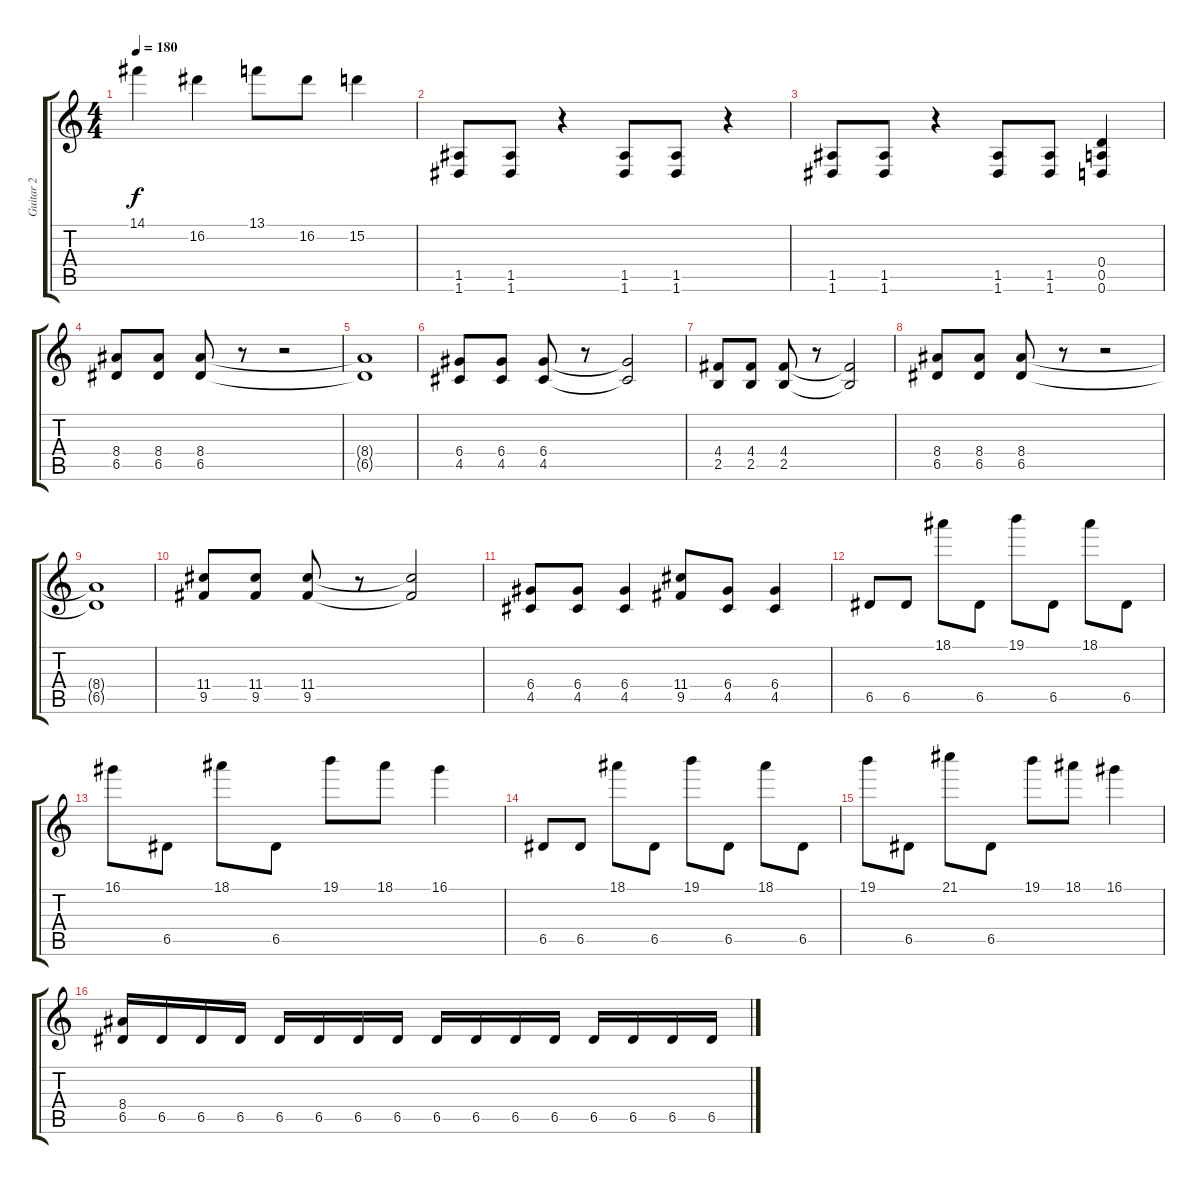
\track ("Guitar 2" "Guitar 2") {instrument distortionguitar}
\staff {score tabs}
\tuning (E4 B3 G3 D3 A2 D2) {hide}
\ts (4 4)
\tempo 180
\clef g2
\ks c
14.1.4{dy f} 16.2.4 13.1.8 16.2.8 15.2.4 |
(1.5 1.6).8 (1.5 1.6).8 r.4 (1.5 1.6).8 (1.5 1.6).8 r.4 |
(1.5 1.6).8 (1.5 1.6).8 r.4 (1.5 1.6).8 (1.5 1.6).8 (0.4 0.5 0.6).4 |
(8.4 6.5).8 (8.4 6.5).8 (8.4 6.5).8 r.8 r.2 |
(8.4{t} 6.5{t}).1 |
(6.4 4.5).8 (6.4 4.5).8 (6.4 4.5).8 r.8 (6.4{t} 4.5{t}).2 |
(4.4 2.5).8 (4.4 2.5).8 (4.4 2.5).8 r.8 (4.4{t} 2.5{t}).2 |
(8.4 6.5).8 (8.4 6.5).8 (8.4 6.5).8 r.8 r.2 |
(8.4{t} 6.5{t}).1 |
(11.4 9.5).8 (11.4 9.5).8 (11.4 9.5).8 r.8 (11.4{t} 9.5{t}).2 |
(6.4 4.5).8 (6.4 4.5).8 (6.4 4.5).4 (11.4 9.5).8 (6.4 4.5).8 (6.4 4.5).4 |
6.5.8{balance 2} 6.5.8 18.1.8 6.5.8 19.1.8 6.5.8 18.1.8 6.5.8 |
16.1.8 6.5.8 18.1.8 6.5.8 19.1.8 18.1.8 16.1.4 |
6.5.8{balance 14} 6.5.8 18.1.8 6.5.8 19.1.8 6.5.8 18.1.8 6.5.8 |
19.1.8 6.5.8 21.1.8 6.5.8 19.1.8 18.1.8 16.1.4 |
(8.4 6.5).16 6.5.16 6.5.16 6.5.16 6.5.16 6.5.16 6.5.16 6.5.16 6.5.16 6.5.16 6.5.16 6.5.16 6.5.16 6.5.16 6.5.16 6.5.16
